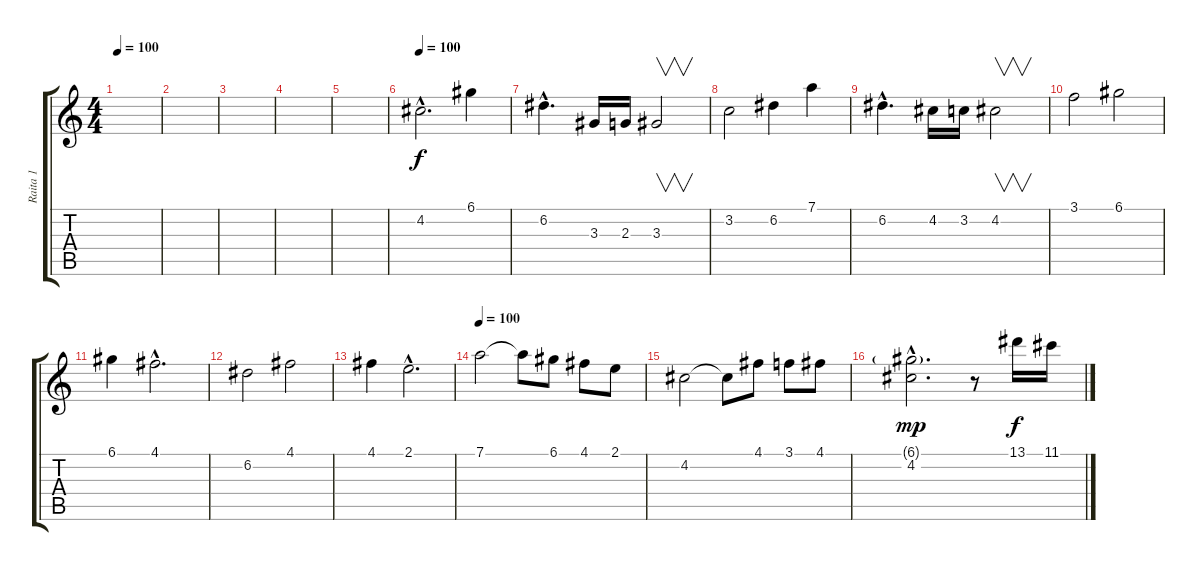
\track ("Raita 1" "Raita 1") {instrument overdrivenguitar}
\staff {score tabs}
\tuning (D4 A3 F3 C3 G2 D2) {hide}
\ts (4 4)
\tempo 100
\clef g2
\ks c
|
|
|
|
|
\tempo 100
4.2{hac}.2{d} 6.1.4 |
6.2{hac}.4{d} 3.3.16 2.3.16 3.3.2{v} |
3.2.2 6.2.4 7.1.4 |
6.2{hac}.4{d} 4.2.16 3.2.16 4.2.2{v} |
3.1.2 6.1.2 |
6.1.4 4.1{hac}.2{d} |
6.2.2 4.1.2 |
4.1.4 2.1{hac}.2{d} |
\tempo 100
7.1.2 7.1{t}.8 6.1.8 4.1.8 2.1.8 |
4.2.2 4.2{t}.8 4.1.8 3.1.8 4.1.8 |
(6.1{g hac} 4.2{hac}).2{d dy mp} r.8 13.1.16{dy f} 11.1.16
